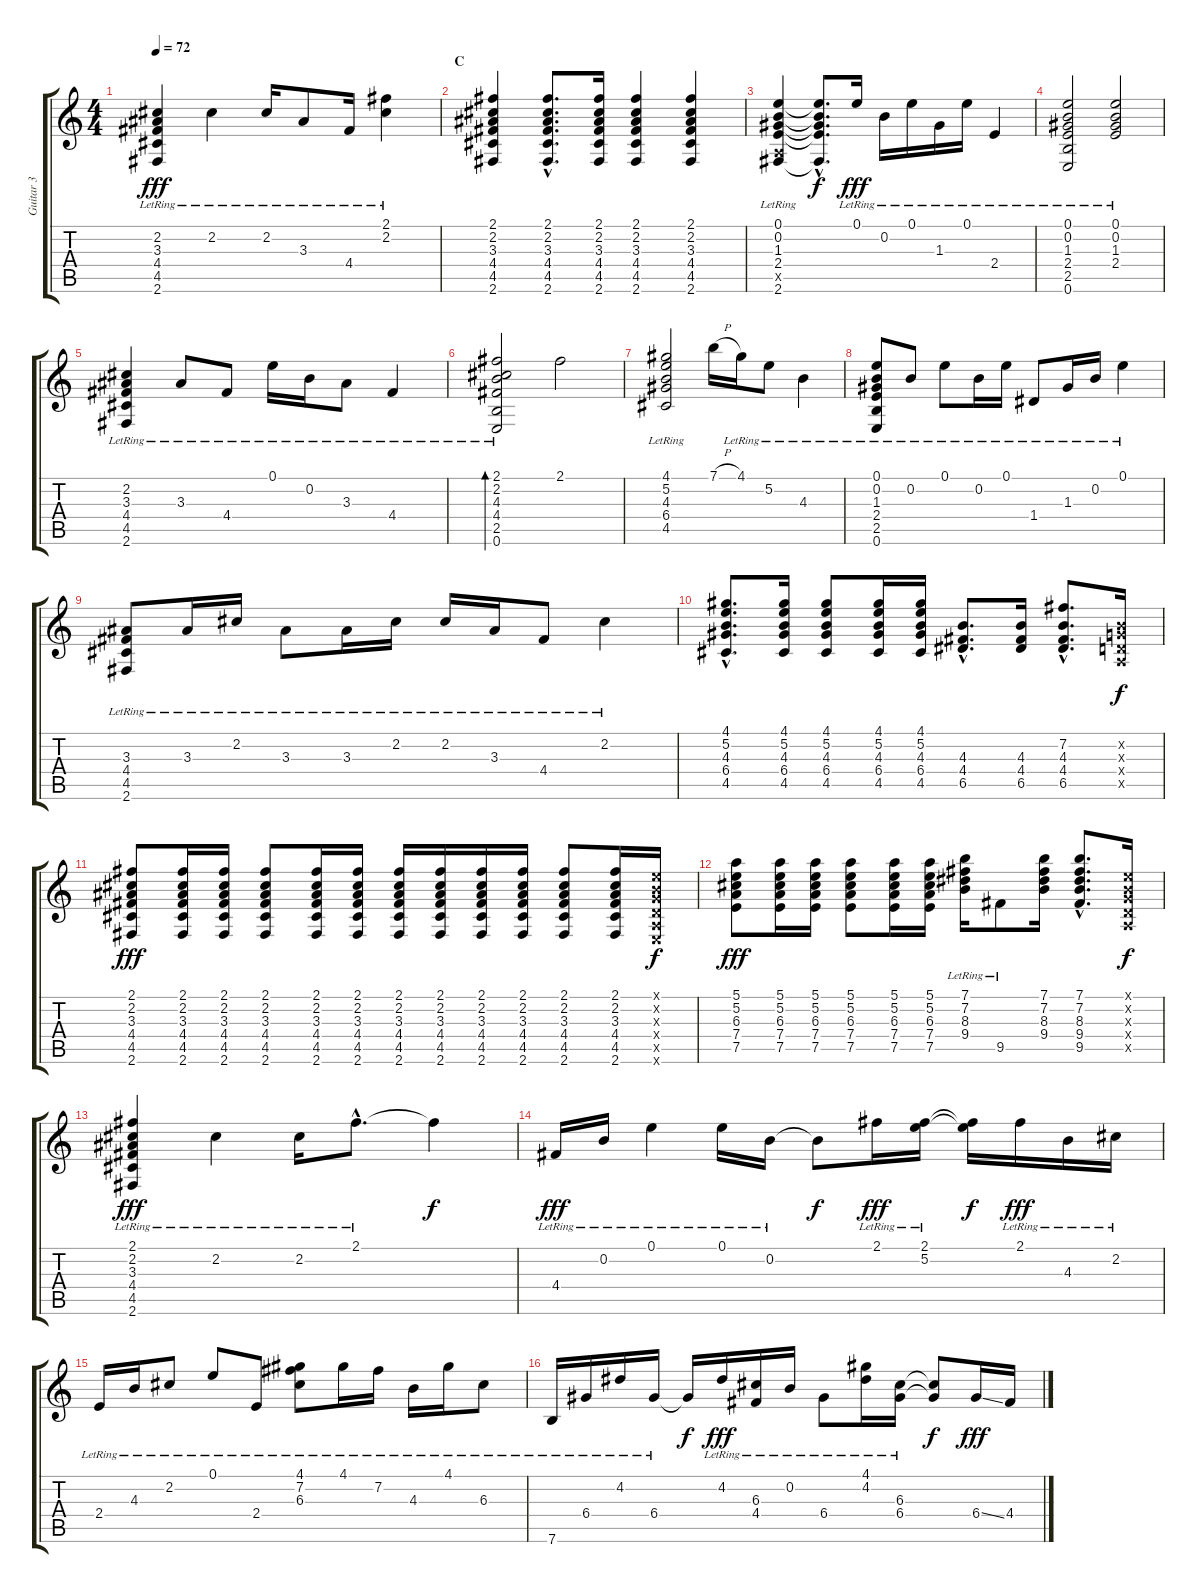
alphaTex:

\track ("Guitar 3" "Guitar 3") {instrument electricguitarclean}
\staff {score tabs}
\tuning (E4 B3 G3 D3 A2 E2) {hide}
\ts (4 4)
\tempo 72
\clef g2
\ks c
(2.2{lr} 3.3{lr} 4.4{lr} 4.5{lr} 2.6{lr}).4{dy fff} 2.2{lr}.4 2.2{lr}.16 3.3{lr}.8 4.4{lr}.16 (2.1{lr} 2.2{lr}).4 |
\section ("" "C")
(2.1 2.2 3.3 4.4 4.5 2.6).4 (2.1{hac} 2.2{hac} 3.3{hac} 4.4{hac} 4.5{hac} 2.6{hac}).8{d} (2.1 2.2 3.3 4.4 4.5 2.6).16 (2.1 2.2 3.3 4.4 4.5 2.6).4 (2.1 2.2 3.3 4.4 4.5 2.6).4 |
(0.1{lr} 0.2{lr} 1.3{lr} 2.4{lr} 0.5{x} 2.6{lr}).4 (0.1{hac t} 0.2{hac t} 1.3{hac t} 2.4{hac t} 2.6{hac t}).8{d dy f} 0.1{lr}.16{dy fff} 0.2{lr}.16 0.1{lr}.16 1.3{lr}.16 0.1{lr}.16 2.4{lr}.4 |
(0.1 0.2 1.3 2.4 2.5{lr} 0.6{lr}).2 (0.1{lr} 0.2 1.3 2.4).2 |
(2.2{lr} 3.3{lr} 4.4{lr} 4.5{lr} 2.6{lr}).4 3.3{lr}.8 4.4{lr}.8 0.1{lr}.16 0.2{lr}.16 3.3{lr}.8 4.4{lr}.4 |
(2.1{lr} 2.2{lr} 4.3{lr} 4.4{lr} 2.5{lr} 0.6{lr}).2{bd 120} 2.1.2 |
(4.1{lr} 5.2{lr} 4.3{lr} 6.4{lr} 4.5{lr}).2 7.1{h}.16 4.1{lr}.16 5.2{lr}.8 4.3{lr}.4 |
(0.1{lr} 0.2{lr} 1.3{lr} 2.4{lr} 2.5{lr} 0.6{lr}).8 0.2{lr}.8 0.1{lr}.8 0.2{lr}.16 0.1{lr}.16 1.4{lr}.8 1.3{lr}.16 0.2{lr}.16 0.1{lr}.4 |
(3.3{lr} 4.4{lr} 4.5{lr} 2.6{lr}).8 3.3{lr}.16 2.2{lr}.16 3.3{lr}.8 3.3{lr}.16 2.2{lr}.16 2.2{lr}.16 3.3{lr}.16 4.4{lr}.8 2.2{lr}.4 |
(4.1{hac} 5.2{hac} 4.3{hac} 6.4{hac} 4.5{hac}).8{d} (4.1 5.2 4.3 6.4 4.5).16 (4.1 5.2 4.3 6.4 4.5).8 (4.1 5.2 4.3 6.4 4.5).16 (4.1 5.2 4.3 6.4 4.5).16 (4.3{hac} 4.4{hac} 6.5{hac}).8{d} (4.3 4.4 6.5).16 (7.2{hac} 4.3{hac} 4.4{hac} 6.5{hac}).8{d} (0.2{x} 0.3{x} 0.4{x} 0.5{x}).16{dy f} |
(2.1 2.2 3.3 4.4 4.5 2.6).8{dy fff} (2.1 2.2 3.3 4.4 4.5 2.6).16 (2.1 2.2 3.3 4.4 4.5 2.6).16 (2.1 2.2 3.3 4.4 4.5 2.6).8 (2.1 2.2 3.3 4.4 4.5 2.6).16 (2.1 2.2 3.3 4.4 4.5 2.6).16 (2.1 2.2 3.3 4.4 4.5 2.6).16 (2.1 2.2 3.3 4.4 4.5 2.6).16 (2.1 2.2 3.3 4.4 4.5 2.6).16 (2.1 2.2 3.3 4.4 4.5 2.6).16 (2.1 2.2 3.3 4.4 4.5 2.6).8 (2.1 2.2 3.3 4.4 4.5 2.6).16 (0.1{x} 0.2{x} 0.3{x} 0.4{x} 0.5{x} 0.6{x}).16{dy f} |
(5.1 5.2 6.3 7.4 7.5).8{dy fff} (5.1 5.2 6.3 7.4 7.5).16 (5.1 5.2 6.3 7.4 7.5).16 (5.1 5.2 6.3 7.4 7.5).8 (5.1 5.2 6.3 7.4 7.5).16 (5.1 5.2 6.3 7.4 7.5).16 (7.1{lr} 7.2{lr} 8.3{lr} 9.4{lr}).16 9.5{lr}.8 (7.1 7.2 8.3 9.4).16 (7.1{hac} 7.2{hac} 8.3{hac} 9.4{hac} 9.5{hac}).8{d} (0.1{x} 0.2{x} 0.3{x} 0.4{x} 0.5{x}).16{dy f} |
(2.1{lr} 2.2{lr} 3.3{lr} 4.4{lr} 4.5{lr} 2.6{lr}).4{dy fff} 2.2{lr}.4 2.2{lr}.16 2.1{hac lr}.8{d} 2.1{t}.4{dy f} |
4.4{lr}.16{dy fff} 0.2{lr}.16 0.1{lr}.4 0.1{lr}.16 0.2{lr}.16 0.2{t}.8{dy f} 2.1{lr}.16{dy fff} (2.1{lr} 5.2{lr}).16 (2.1{t} 5.2{t}).16{dy f} 2.1{lr}.16{dy fff} 4.3{lr}.16 2.2{lr}.16 |
2.4{lr}.16 4.3{lr}.16 2.2{lr}.8 0.1{lr}.8 2.4{lr}.8 (4.1 7.2{lr} 6.3{lr}).8 4.1{lr}.16 7.2{lr}.16 4.3{lr}.16 4.1{lr}.16 6.3{lr}.8 |
7.6{lr}.16 6.4{lr}.16 4.2{lr}.16 6.4{lr}.16 6.4{t}.16{dy f} 4.2{lr}.16{dy fff} (6.3{lr} 4.4{lr}).16 0.2{lr}.16 6.4{lr}.8 (4.1{lr} 4.2{lr}).16 (6.3{lr} 6.4{lr}).16 (6.3{t} 6.4{t}).8{dy f} 6.4{ss}.16{dy fff} 4.4.16
